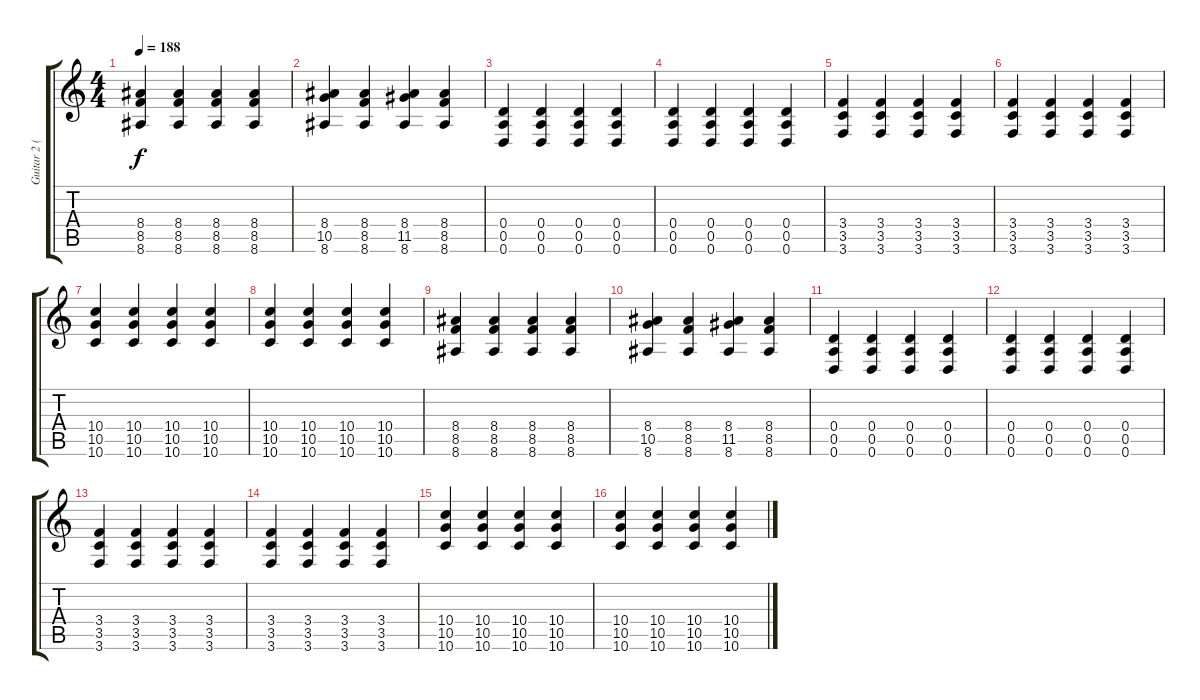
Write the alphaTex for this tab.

\track ("Guitar 2 (ATTENTION!!!)" "Guitar 2 (") {instrument distortionguitar}
\staff {score tabs}
\tuning (E4 B3 G3 D3 A2 D2) {hide}
\ts (4 4)
\tempo 188
\clef g2
\ks c
(8.4 8.5 8.6).4{dy f} (8.4 8.5 8.6).4 (8.4 8.5 8.6).4 (8.4 8.5 8.6).4 |
(8.4 10.5 8.6).4 (8.4 8.5 8.6).4 (8.4 11.5 8.6).4 (8.4 8.5 8.6).4 |
(0.4 0.5 0.6).4 (0.4 0.5 0.6).4 (0.4 0.5 0.6).4 (0.4 0.5 0.6).4 |
(0.4 0.5 0.6).4 (0.4 0.5 0.6).4 (0.4 0.5 0.6).4 (0.4 0.5 0.6).4 |
(3.4 3.5 3.6).4 (3.4 3.5 3.6).4 (3.4 3.5 3.6).4 (3.4 3.5 3.6).4 |
(3.4 3.5 3.6).4 (3.4 3.5 3.6).4 (3.4 3.5 3.6).4 (3.4 3.5 3.6).4 |
(10.4 10.5 10.6).4 (10.4 10.5 10.6).4 (10.4 10.5 10.6).4 (10.4 10.5 10.6).4 |
(10.4 10.5 10.6).4 (10.4 10.5 10.6).4 (10.4 10.5 10.6).4 (10.4 10.5 10.6).4 |
(8.4 8.5 8.6).4 (8.4 8.5 8.6).4 (8.4 8.5 8.6).4 (8.4 8.5 8.6).4 |
(8.4 10.5 8.6).4 (8.4 8.5 8.6).4 (8.4 11.5 8.6).4 (8.4 8.5 8.6).4 |
(0.4 0.5 0.6).4 (0.4 0.5 0.6).4 (0.4 0.5 0.6).4 (0.4 0.5 0.6).4 |
(0.4 0.5 0.6).4 (0.4 0.5 0.6).4 (0.4 0.5 0.6).4 (0.4 0.5 0.6).4 |
(3.4 3.5 3.6).4 (3.4 3.5 3.6).4 (3.4 3.5 3.6).4 (3.4 3.5 3.6).4 |
(3.4 3.5 3.6).4 (3.4 3.5 3.6).4 (3.4 3.5 3.6).4 (3.4 3.5 3.6).4 |
(10.4 10.5 10.6).4 (10.4 10.5 10.6).4 (10.4 10.5 10.6).4 (10.4 10.5 10.6).4 |
(10.4 10.5 10.6).4 (10.4 10.5 10.6).4 (10.4 10.5 10.6).4 (10.4 10.5 10.6).4
